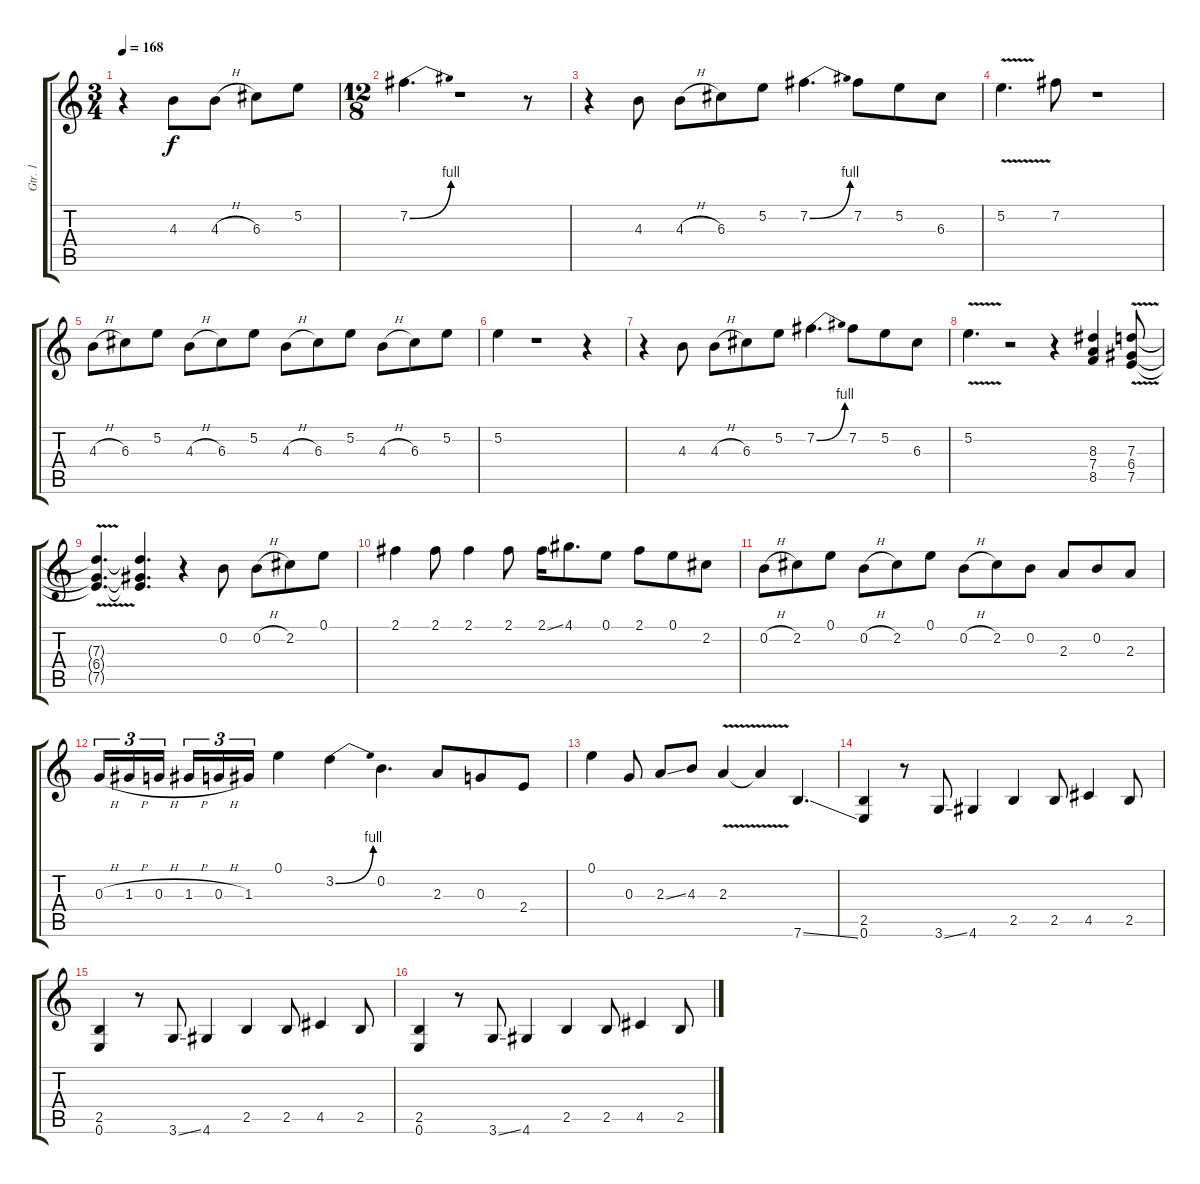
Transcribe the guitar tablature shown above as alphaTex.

\track ("Gtr. 1" "Gtr. 1") {instrument overdrivenguitar}
\staff {score tabs}
\tuning (E4 B3 G3 D3 A2 E2) {hide}
\ts (3 4)
\tempo 168
\clef g2
\ks c
r.4{dy f instrument overdrivenguitar} 4.3.8 4.3{h}.8 6.3.8 5.2.8 |
\ts (12 8)
7.2{be (bend 0 0 60 4)}.4{d} r.1 r.8 |
r.4 4.3.8 4.3{h}.8 6.3.8 5.2.8 7.2{be (bend 0 0 60 4)}.4{d} 7.2.8 5.2.8 6.3.8 |
5.2{v}.4{d} 7.2.8 r.1 |
4.3{h}.8 6.3.8 5.2.8 4.3{h}.8 6.3.8 5.2.8 4.3{h}.8 6.3.8 5.2.8 4.3{h}.8 6.3.8 5.2.8 |
5.2.4 r.1 r.4 |
r.4 4.3.8 4.3{h}.8 6.3.8 5.2.8 7.2{be (bend 0 0 60 4)}.4{d} 7.2.8 5.2.8 6.3.8 |
5.2{v}.4{d} r.2 r.4 (8.3 7.4 8.5).4 (7.3{v} 6.4{v} 7.5{v}).8 |
(7.3{t} 6.4{t} 7.5{t}).4{d} (7.3{t} 6.4{t} 7.5{t}).4{d} r.4 0.2.8 0.2{h}.8 2.2.8 0.1.8 |
2.1.4 2.1.8 2.1.4 2.1.8 2.1{ss}.16 4.1.8{d} 0.1.8 2.1.8 0.1.8 2.2.8 |
0.2{h}.8 2.2.8 0.1.8 0.2{h}.8 2.2.8 0.1.8 0.2{h}.8 2.2.8 0.2.8 2.3.8 0.2.8 2.3.8 |
0.3{h}.16{tu (3 2)} 1.3{h}.16{tu (3 2)} 0.3{h}.16{tu (3 2) beam splitsecondary} 1.3{h}.16{tu (3 2)} 0.3{h}.16{tu (3 2)} 1.3.16{tu (3 2)} 0.1.4 3.2{be (bend 0 0 60 4)}.4 0.2.4{d} 2.3.8 0.3.8 2.4.8 |
0.1.4 0.3.8 2.3{ss}.8 4.3.8 2.3{v}.4 2.3{t}.4 7.6{ss}.4{d} |
(2.5 0.6).4 r.8 3.6{ss}.8 4.6.4 2.5.4 2.5.8 4.5.4 2.5.8 |
(2.5 0.6).4 r.8 3.6{ss}.8 4.6.4 2.5.4 2.5.8 4.5.4 2.5.8 |
(2.5 0.6).4 r.8 3.6{ss}.8 4.6.4 2.5.4 2.5.8 4.5.4 2.5.8
